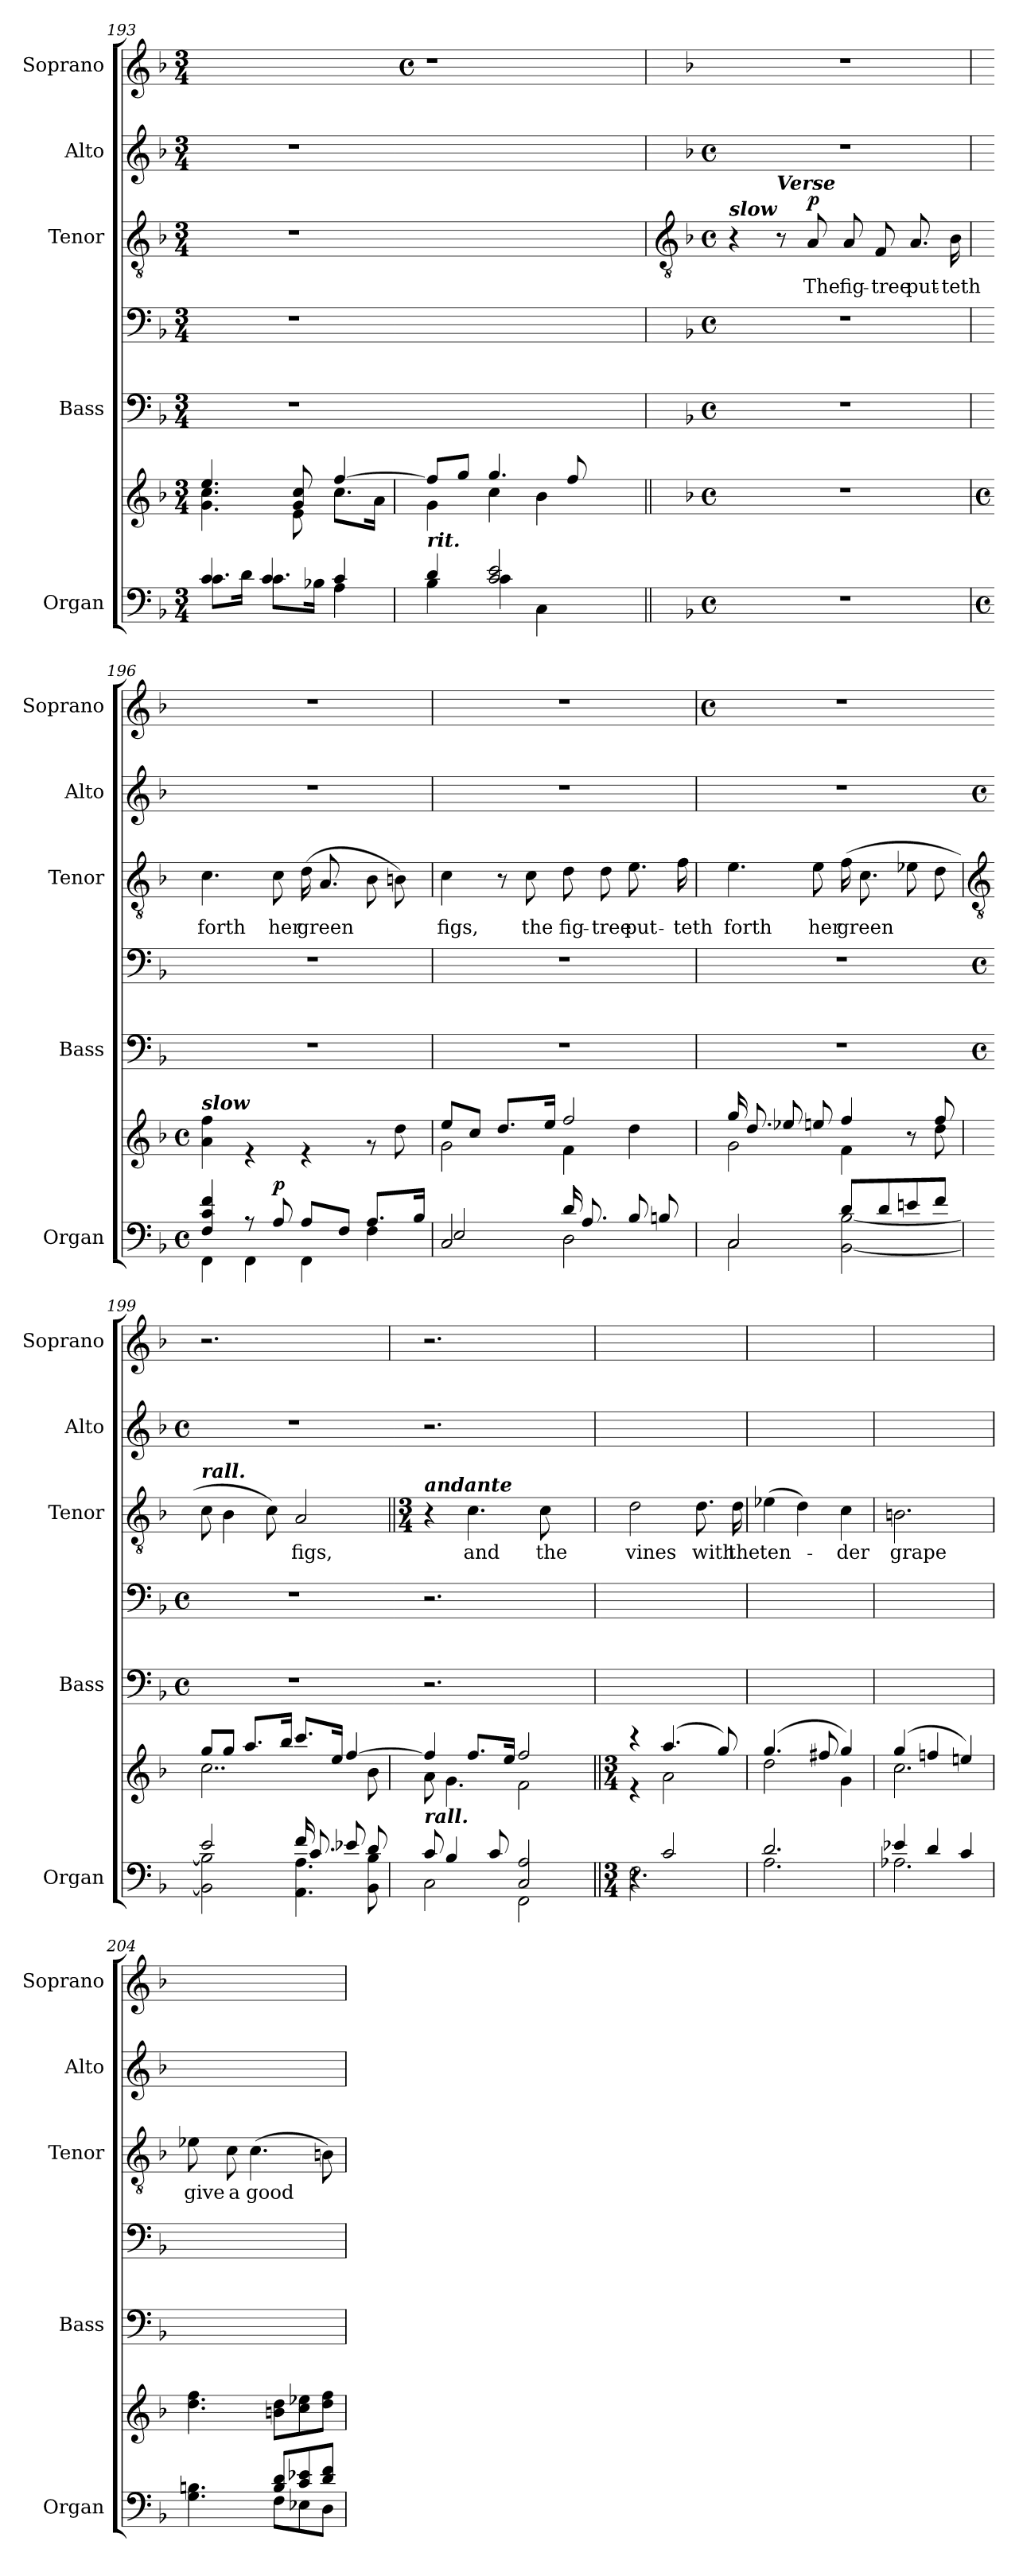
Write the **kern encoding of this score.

**kern	**kern	**dynam	**kern	**kern	**kern	**text	**dynam	**kern	**kern
*part5	*part5	*part5	*part4	*part4	*part3	*part3	*part3	*part2	*part1
*staff7	*staff6	*staff6/7	*staff5	*staff4	*staff3	*staff3	*staff3	*staff2	*staff1
*I"Organ	*	*	*I"Bass	*	*I"Tenor	*	*	*I"Alto	*I"Soprano
*I'Organ	*	*	*I'Bass	*	*I'Tenor	*	*	*I'Alto	*I'Soprano
*clefF4	*clefG2	*	*clefF4	*clefF4	*clefGv2	*	*	*clefG2	*clefG2
*k[b-]	*k[b-]	*	*k[b-]	*k[b-]	*k[b-]	*	*	*k[b-]	*k[b-]
*F:	*F:	*	*F:	*F:	*F:	*	*	*F:	*F:
*M3/4	*M3/4	*	*M3/4	*M3/4	*M3/4	*	*	*M3/4	*M3/4
=193	=193	=193	=193	=193	=193	=193	=193	=193	=193
*^	*^	*	*	*	*	*	*	*	*
4c/	8.c\L	4.ee/	4.g\ 4.cc\	.	2.r	2.r	2.r	.	.	2.r	2.ryy
.	16d\J	.	.	.	.	.	.	.	.	.	.
4c/	8.c\L	.	.	.	.	.	.	.	.	.	.
.	.	8g/ 8cc/	8e\	.	.	.	.	.	.	.	.
.	16B-X\J	.	.	.	.	.	.	.	.	.	.
4c/	4A\	[4ff/	8.cc\L	.	.	.	.	.	.	.	.
.	.	.	16a\J	.	.	.	.	.	.	.	.
!!LO:LB:g=z
=194	=194	=194	=194	=194	=194||	=194||	=194||	=194	=194	=194||	=194
*	*	*	*	*	*	*	*	*	*	*	*M4/4
*	*	*	*	*	*	*	*	*	*	*	*met(c)
!	!	!LO:TX:b:Bi:t=rit.	!	!	!	!	!	!	!	!	!
4d/	4B-\	8ff/L]	4g\	.	1ryy	1ryy	1ryy	.	.	1ryy	1r
.	.	8gg/J	.	.	.	.	.	.	.	.	.
2c/ 2e/	4c\	4.gg/	4cc\	.	.	.	.	.	.	.	.
.	4C\	.	4b-\	.	.	.	.	.	.	.	.
.	.	8ff/	.	.	.	.	.	.	.	.	.
4ryy	4ryy	4ryy	4ryy	.	.	.	.	.	.	.	.
*v	*v	*	*	*	*	*	*	*	*	*	*
*	*v	*v	*	*	*	*	*	*	*	*
!!LO:LB:g=z
=195||	=195||	=195	=195	=195	=195	=195	=195	=195	=195
*	*	*	*	*	*clefGv2	*	*	*	*
*	*	*	*	*	*k[b-]	*	*	*	*
*	*	*	*	*	*F:	*	*	*	*
*M4/4	*M4/4	*	*M4/4	*M4/4	*M4/4	*	*	*M4/4	*
*met(c)	*met(c)	*	*met(c)	*met(c)	*met(c)	*	*	*met(c)	*
*^	*^	*	*	*	*	*	*	*	*
!	!	!	!	!	!	!	!LO:TX:a:Bi:t=slow	!	!	!	!
*v	*v	*	*	*	*	*	*	*	*	*	*
*	*v	*v	*	*	*	*	*	*	*	*
1r	1r	.	1r	1r	4r	.	.	1r	1r
!	!	!	!	!	!LO:TX:a:Bi:t=Verse	!	!	!	!
.	.	.	.	.	8r	.	.	.	.
!	!	!	!	!	!	!LO:LY:b	!LO:DY:b	!	!
.	.	.	.	.	8A	The	p	.	.
!	!	!	!	!	!	!LO:LY:b	!	!	!
.	.	.	.	.	8A	fig-	.	.	.
!	!	!	!	!	!	!LO:LY:b	!	!	!
.	.	.	.	.	8F	-tree	.	.	.
!	!	!	!	!	!	!LO:LY:b	!	!	!
.	.	.	.	.	8.A	put-	.	.	.
!	!	!	!	!	!	!LO:LY:b	!	!	!
.	.	.	.	.	16B-	-teth	.	.	.
!!LO:LB:g=z
=196	=196	=196	=196	=196	=196	=196	=196	=196	=196
*M4/4	*M4/4	*	*	*	*	*	*	*	*
*met(c)	*met(c)	*	*	*	*	*	*	*	*
*^	*^	*	*	*	*	*	*	*	*
!	!	!LO:TX:a:Bi:t=slow	!	!	!	!	!	!	!	!	!
!	!	!	!	!	!	!	!	!LO:LY:b	!	!	!
4F/ 4c/ 4f/	4FF\	1ryy	4a\ 4ff\	.	1r	1r	4.c	forth	.	1r	1r
8r	4FF\	.	4r	.	.	.	.	.	.	.	.
!	!	!	!	!LO:DY:a=2	!	!	!	!LO:LY:b	!	!	!
8A/	.	.	.	p	.	.	8c	her	.	.	.
!	!	!	!	!	!	!	!	!LO:LY:b	!	!	!
8A/L	4FF\	.	4r	.	.	.	(>16dLL	green	.	.	.
.	.	.	.	.	.	.	8.AJ	.	.	.	.
8F/J	.	.	.	.	.	.	.	.	.	.	.
8.A/L	4F\	.	8r	.	.	.	8B-L	.	.	.	.
.	.	.	8dd\	.	.	.	8BnJ)	.	.	.	.
16B-/J	.	.	.	.	.	.	.	.	.	.	.
=197	=197	=197	=197	=197	=197	=197	=197	=197	=197	=197	=197
!	!	!	!	!	!	!	!	!LO:LY:b	!	!	!
2C/	2E/	8ee/L	2g\	.	1r	1r	4c	figs,	.	1r	1r
.	.	8cc/J	.	.	.	.	.	.	.	.	.
.	.	8.dd/L	.	.	.	.	8r	.	.	.	.
!	!	!	!	!	!	!	!	!LO:LY:b	!	!	!
.	.	.	.	.	.	.	8c	the	.	.	.
.	.	16ee/J	.	.	.	.	.	.	.	.	.
!	!	!	!	!	!	!	!	!LO:LY:b	!	!	!
16d/LL	2D\	2ff/	4f\	.	.	.	8d	fig-	.	.	.
8.A/J	.	.	.	.	.	.	.	.	.	.	.
!	!	!	!	!	!	!	!	!LO:LY:b	!	!	!
.	.	.	.	.	.	.	8d	-tree	.	.	.
!	!	!	!	!	!	!	!	!LO:LY:b	!	!	!
8B-/L	.	.	4dd\	.	.	.	8.e	put-	.	.	.
8Bn/J	.	.	.	.	.	.	.	.	.	.	.
!	!	!	!	!	!	!	!	!LO:LY:b	!	!	!
.	.	.	.	.	.	.	16f	-teth	.	.	.
!!LO:LB:g=z
=198	=198	=198	=198	=198	=198	=198	=198	=198	=198	=198	=198
*	*	*	*	*	*	*	*	*	*	*	*M4/4
*	*	*	*	*	*	*	*	*	*	*	*met(c)
!	!	!	!	!	!	!	!	!LO:LY:b	!	!	!
2C/	2C\	16gg/LL	2g\	.	1r	1r	4.e	forth	.	1r	1r
.	.	8.dd/J	.	.	.	.	.	.	.	.	.
.	.	8ee-X/L	.	.	.	.	.	.	.	.	.
!	!	!	!	!	!	!	!	!LO:LY:b	!	!	!
.	.	8een/J	.	.	.	.	8e	her	.	.	.
!	!	!	!	!	!	!	!	!LO:LY:b	!	!	!
8d/L	[2BB-\ [2B-\	4ff/	4f\	.	.	.	(>16fLL	green	.	.	.
.	.	.	.	.	.	.	8.c	.	.	.	.
8d/	.	.	.	.	.	.	.	.	.	.	.
8en/	.	8ryy	8r	.	.	.	8e-X	.	.	.	.
8f/J	.	8ff/	8dd\	.	.	.	8dJ	.	.	.	.
!!LO:LB:g=z
=199	=199	=199	=199	=199||	=199	=199	=199	=199||	=199||	=199	=199||
*	*	*	*	*	*	*	*clefGv2	*	*	*	*
*	*	*	*	*	*M4/4	*M4/4	*	*	*	*M4/4	*
*	*	*	*	*	*met(c)	*met(c)	*	*	*	*met(c)	*
!	!	!	!	!	!	!	!LO:TX:a:Bi:t=rall.	!	!	!	!
2e/	2BB-\] 2B-\]	8gg/L	2..cc\	.	1r	1r	8c	.	.	1r	2.r
.	.	8gg/J	.	.	.	.	4B-	.	.	.	.
.	.	8.aa/L	.	.	.	.	.	.	.	.	.
.	.	.	.	.	.	.	8c)	.	.	.	.
.	.	16bb-/J	.	.	.	.	.	.	.	.	.
!	!	!	!	!	!	!	!	!LO:LY:b	!	!	!
16f/LL	4.AA\ 4.A\	8.ccc/L	.	.	.	.	2A	figs,	.	.	.
8.c/J	.	.	.	.	.	.	.	.	.	.	.
.	.	16ee/J	.	.	.	.	.	.	.	.	.
8e-X/L	.	[4ff/	.	.	.	.	.	.	.	.	4ryy
8d/J	8BB-\ 8B-\	.	8b-\	.	.	.	.	.	.	.	.
*v	*v	*	*	*	*	*	*	*	*	*	*
!!LO:LB:g=z
=200	=200	=200	=200	=200||	=200||	=200||	=200	=200	=200||	=200
*	*	*	*	*	*	*M3/4	*	*	*	*
*^	*	*	*	*	*	*	*	*	*	*
*	*^	*	*	*	*	*	*	*	*	*	*
!	!	!	!	!	!	!	!	!LO:TX:a:Bi:t=andante	!	!	!	!
!LO:TX:a:Bi:t=rall.	!	!	!	!	!	!	!	!	!	!	!	!
8c/	2C\	1ryy	4ff/]	8a\	.	2.r	2.r	4r	.	.	2.r	2.r
4B-/	.	.	.	4.g\	.	.	.	.	.	.	.	.
!	!	!	!	!	!	!	!	!	!LO:LY:b	!	!	!
.	.	.	8.ff/L	.	.	.	.	4.c	and	.	.	.
8c/	.	.	.	.	.	.	.	.	.	.	.	.
.	.	.	16ee/J	.	.	.	.	.	.	.	.	.
2C/ 2A/	2FF\	.	2ff/	2f\	.	.	.	.	.	.	.	.
!	!	!	!	!	!	!	!	!	!LO:LY:b	!	!	!
.	.	.	.	.	.	.	.	8c	the	.	.	.
.	.	.	.	.	.	4ryy	4ryy	4ryy	.	.	4ryy	4ryy
=201||	=201||	=201||	=201||	=201||	=201	=201	=201	=201	=201	=201	=201	=201
*M3/4	*	*	*M3/4	*	*	*	*	*	*	*	*	*
!	!	!LO:N:vis=1	!	!	!	!	!	!	!LO:LY:b	!	!	!
4r	2.F\	2.ryy	4r	4r	.	2.r	2.r	2d	vines	.	2.r	2.r
2c/	.	.	(>4.aa/	2a\	.	.	.	.	.	.	.	.
!	!	!	!	!	!	!	!	!	!LO:LY:b	!	!	!
.	.	.	.	.	.	.	.	8.d	with	.	.	.
.	.	.	8gg/)	.	.	.	.	.	.	.	.	.
!	!	!	!	!	!	!	!	!	!LO:LY:b	!	!	!
.	.	.	.	.	.	.	.	16d	the	.	.	.
=202	=202	=202	=202	=202	=202	=202	=202	=202	=202	=202	=202	=202
!	!	!LO:N:vis=1	!	!	!	!	!	!	!LO:LY:b	!	!	!
2.d/	2.A\	2.ryy	(>4.gg/	2dd\	.	2.r	2.r	(>4e-X	ten-	.	2.r	2.r
.	.	.	.	.	.	.	.	4d)	.	.	.	.
.	.	.	8ff#X/	.	.	.	.	.	.	.	.	.
!	!	!	!	!	!	!	!	!	!LO:LY:b	!	!	!
.	.	.	4gg/)	4g\	.	.	.	4c	der	.	.	.
=203	=203	=203	=203	=203	=203	=203	=203	=203	=203	=203	=203	=203
!	!	!LO:N:vis=1	!	!	!	!	!	!	!LO:LY:b	!	!	!
4e-X/	2.A-X\	2.ryy	(>4gg/	2.cc\	.	2.r	2.r	2.Bn	grape	.	2.r	2.r
4d/	.	.	4ffn/	.	.	.	.	.	.	.	.	.
4c/	.	.	4een/)	.	.	.	.	.	.	.	.	.
=204	=204	=204	=204	=204	=204	=204	=204	=204	=204	=204	=204	=204
!	!	!LO:N:vis=1	!LO:N:vis=1	!	!	!	!	!	!LO:LY:b	!	!	!
4.ryy	4.G\ 4.Bn\	2.ryy	2.ryy	4.dd\ 4.ff\	.	2.r	2.r	8e-X	give	.	2.r	2.r
!	!	!	!	!	!	!	!	!	!LO:LY:b	!	!	!
.	.	.	.	.	.	.	.	8c	a	.	.	.
!	!	!	!	!	!	!	!	!	!LO:LY:b	!	!	!
.	.	.	.	.	.	.	.	(>4.c	good	.	.	.
8B/ 8d/L	8F\L	.	.	8bn\ 8dd\L	.	.	.	.	.	.	.	.
8c/ 8e-X/	8E-X\	.	.	8cc\ 8ee-X\	.	.	.	.	.	.	.	.
8d/ 8f/J	8D\J	.	.	8dd\ 8ff\J	.	.	.	8Bn)	.	.	.	.
*v	*v	*v	*	*	*	*	*	*	*	*	*	*
*	*v	*v	*	*	*	*	*	*	*	*
=	=	=	=	=	=	=	=	=	=
*-	*-	*-	*-	*-	*-	*-	*-	*-	*-
